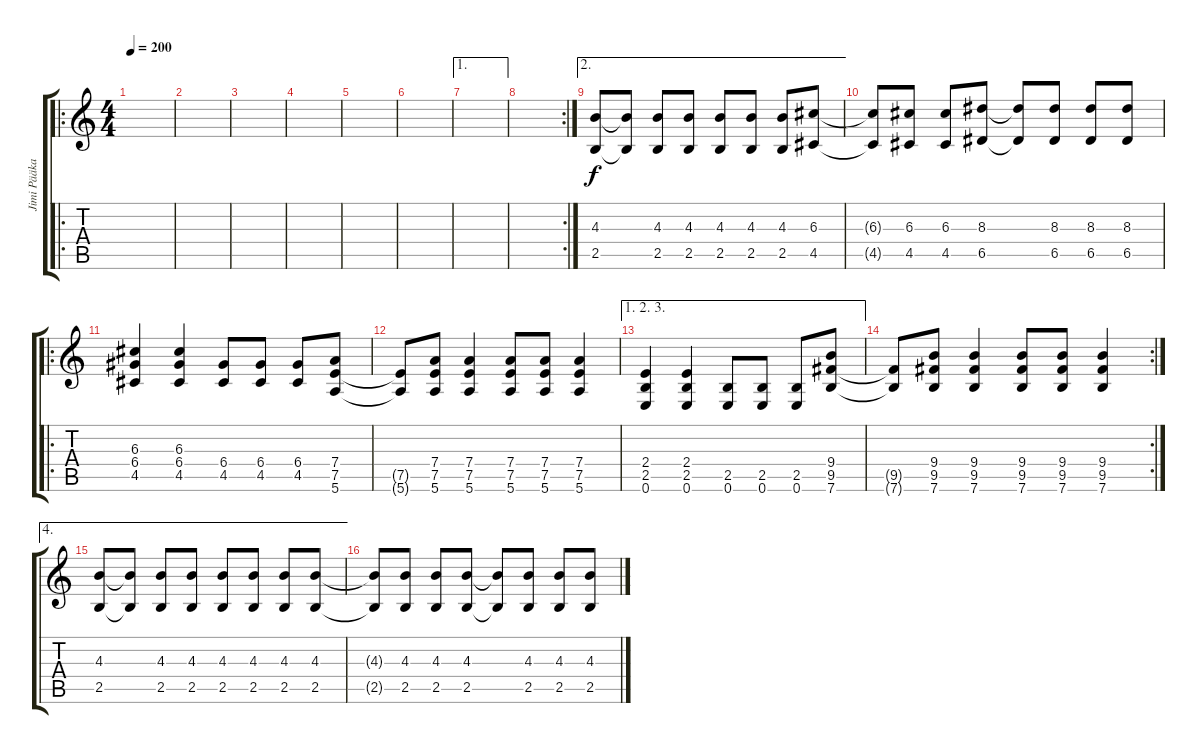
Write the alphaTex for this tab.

\track ("Jimi Pääkallo" "Jimi Pääka") {instrument overdrivenguitar}
\staff {score tabs}
\tuning (E4 B3 G3 D3 A2 E2) {hide}
\ro
\ts (4 4)
\tempo 200
\clef g2
\ks c
|
|
|
|
|
|
\ae 1
|
\rc 2
|
\ae 2
(4.3 2.5).8{instrument overdrivenguitar} (4.3{t} 2.5{t}).8 (4.3 2.5).8 (4.3 2.5).8 (4.3 2.5).8 (4.3 2.5).8 (4.3 2.5).8 (6.3 4.5).8 |
(6.3{t} 4.5{t}).8 (6.3 4.5).8 (6.3 4.5).8 (8.3 6.5).8 (8.3{t} 6.5{t}).8 (8.3 6.5).8 (8.3 6.5).8 (8.3 6.5).8 |
\ro
(6.3 6.4 4.5).4{instrument overdrivenguitar} (6.3 6.4 4.5).4 (6.4 4.5).8 (6.4 4.5).8 (6.4 4.5).8 (7.4 7.5 5.6).8 |
(7.5{t} 5.6{t}).8 (7.4 7.5 5.6).8 (7.4 7.5 5.6).4 (7.4 7.5 5.6).8 (7.4 7.5 5.6).8 (7.4 7.5 5.6).4 |
\ae (1 2 3)
(2.4 2.5 0.6).4 (2.4 2.5 0.6).4 (2.5 0.6).8 (2.5 0.6).8 (2.5 0.6).8 (9.4 9.5 7.6).8 |
\rc 2
(9.5{t} 7.6{t}).8 (9.4 9.5 7.6).8 (9.4 9.5 7.6).4 (9.4 9.5 7.6).8 (9.4 9.5 7.6).8 (9.4 9.5 7.6).4 |
\ae 4
(4.3 2.5).8{instrument overdrivenguitar} (4.3{t} 2.5{t}).8 (4.3 2.5).8 (4.3 2.5).8 (4.3 2.5).8 (4.3 2.5).8 (4.3 2.5).8 (4.3 2.5).8 |
(4.3{t} 2.5{t}).8 (4.3 2.5).8 (4.3 2.5).8 (4.3 2.5).8 (4.3{t} 2.5{t}).8 (4.3 2.5).8 (4.3 2.5).8 (4.3 2.5).8
